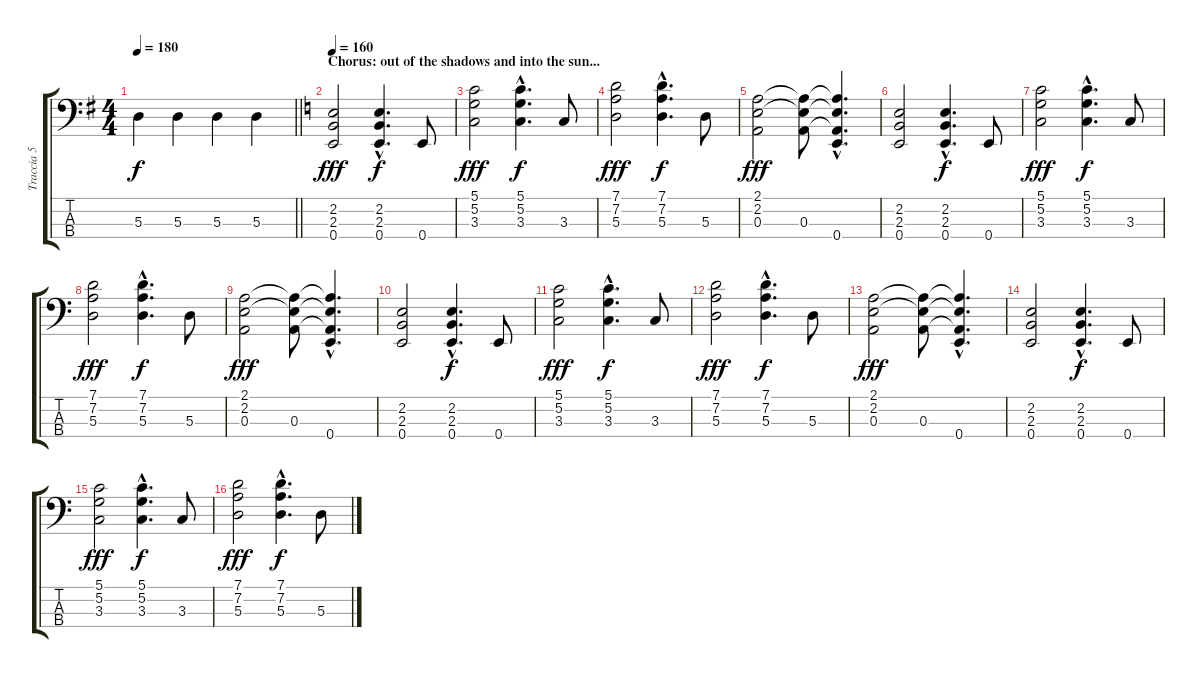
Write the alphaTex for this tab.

\track ("Traccia 5" "Traccia 5") {instrument electricbassfinger}
\staff {score tabs}
\tuning (G2 D2 A1 E1) {hide}
\ts (4 4)
\tempo 180
\clef f4
\barLineRight lightlight
\ks g
5.3.4{dy f} 5.3.4 5.3.4 5.3.4 |
\section ("" "Chorus: out of the shadows and into the sun...")
\tempo 160
\ks c
(2.2 2.3 0.4).2{dy fff volume 12 instrument electricbassfinger} (2.2{hac} 2.3{hac} 0.4{hac}).4{d dy f} 0.4.8 |
(5.1 5.2 3.3).2{dy fff} (5.1{hac} 5.2{hac} 3.3{hac}).4{d dy f} 3.3.8 |
(7.1 7.2 5.3).2{dy fff} (7.1{hac} 7.2{hac} 5.3{hac}).4{d dy f} 5.3.8 |
(2.1 2.2 0.3).2{dy fff} (2.1{t} 2.2{t} 0.3).8 (2.1{hac t} 2.2{hac t} 0.3{hac t} 0.4{hac}).4{d} |
(2.2 2.3 0.4).2 (2.2{hac} 2.3{hac} 0.4{hac}).4{d dy f} 0.4.8 |
(5.1 5.2 3.3).2{dy fff} (5.1{hac} 5.2{hac} 3.3{hac}).4{d dy f} 3.3.8 |
(7.1 7.2 5.3).2{dy fff} (7.1{hac} 7.2{hac} 5.3{hac}).4{d dy f} 5.3.8 |
(2.1 2.2 0.3).2{dy fff} (2.1{t} 2.2{t} 0.3).8 (2.1{hac t} 2.2{hac t} 0.3{hac t} 0.4{hac}).4{d} |
(2.2 2.3 0.4).2 (2.2{hac} 2.3{hac} 0.4{hac}).4{d dy f} 0.4.8 |
(5.1 5.2 3.3).2{dy fff} (5.1{hac} 5.2{hac} 3.3{hac}).4{d dy f} 3.3.8 |
(7.1 7.2 5.3).2{dy fff} (7.1{hac} 7.2{hac} 5.3{hac}).4{d dy f} 5.3.8 |
(2.1 2.2 0.3).2{dy fff} (2.1{t} 2.2{t} 0.3).8 (2.1{hac t} 2.2{hac t} 0.3{hac t} 0.4{hac}).4{d} |
(2.2 2.3 0.4).2 (2.2{hac} 2.3{hac} 0.4{hac}).4{d dy f} 0.4.8 |
(5.1 5.2 3.3).2{dy fff} (5.1{hac} 5.2{hac} 3.3{hac}).4{d dy f} 3.3.8 |
(7.1 7.2 5.3).2{dy fff} (7.1{hac} 7.2{hac} 5.3{hac}).4{d dy f} 5.3.8
